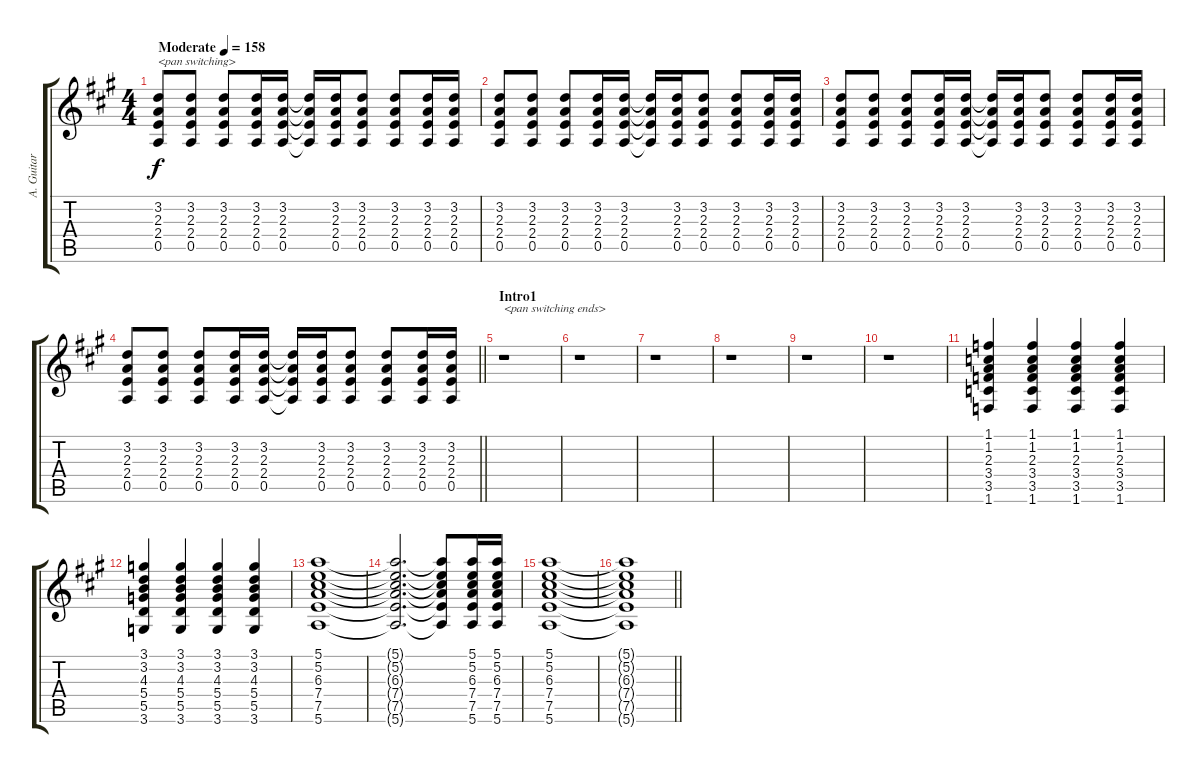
\track ("A. Guitar" "A. Guitar") {instrument acousticguitarsteel}
\staff {score tabs}
\tuning (E4 B3 G3 D3 A2 E2) {hide}
\ts (4 4)
\tempo (158 "Moderate")
\clef g2
\ks a
(3.2 2.3 2.4 0.5).8{txt "<pan switching>" dy f balance 13 instrument acousticguitarsteel} (3.2 2.3 2.4 0.5).8 (3.2 2.3 2.4 0.5).8 (3.2 2.3 2.4 0.5).16 (3.2 2.3 2.4 0.5).16 (3.2{t} 2.3{t} 2.4{t} 0.5{t}).16 (3.2 2.3 2.4 0.5).16 (3.2 2.3 2.4 0.5).8 (3.2 2.3 2.4 0.5).8 (3.2 2.3 2.4 0.5).16 (3.2 2.3 2.4 0.5).16 |
(3.2 2.3 2.4 0.5).8{balance 2} (3.2 2.3 2.4 0.5).8 (3.2 2.3 2.4 0.5).8 (3.2 2.3 2.4 0.5).16 (3.2 2.3 2.4 0.5).16 (3.2{t} 2.3{t} 2.4{t} 0.5{t}).16 (3.2 2.3 2.4 0.5).16 (3.2 2.3 2.4 0.5).8 (3.2 2.3 2.4 0.5).8 (3.2 2.3 2.4 0.5).16 (3.2 2.3 2.4 0.5).16 |
(3.2 2.3 2.4 0.5).8{balance 14} (3.2 2.3 2.4 0.5).8 (3.2 2.3 2.4 0.5).8 (3.2 2.3 2.4 0.5).16 (3.2 2.3 2.4 0.5).16 (3.2{t} 2.3{t} 2.4{t} 0.5{t}).16 (3.2 2.3 2.4 0.5).16 (3.2 2.3 2.4 0.5).8 (3.2 2.3 2.4 0.5).8 (3.2 2.3 2.4 0.5).16 (3.2 2.3 2.4 0.5).16 |
\barLineRight lightlight
(3.2 2.3 2.4 0.5).8{balance 2} (3.2 2.3 2.4 0.5).8 (3.2 2.3 2.4 0.5).8 (3.2 2.3 2.4 0.5).16 (3.2 2.3 2.4 0.5).16 (3.2{t} 2.3{t} 2.4{t} 0.5{t}).16 (3.2 2.3 2.4 0.5).16 (3.2 2.3 2.4 0.5).8 (3.2 2.3 2.4 0.5).8 (3.2 2.3 2.4 0.5).16 (3.2 2.3 2.4 0.5).16 |
\section ("" "Intro1")
r.1{txt "<pan switching ends>" balance 8} |
r.1 |
r.1 |
r.1 |
r.1 |
r.1 |
(1.1 1.2 2.3 3.4 3.5 1.6).4 (1.1 1.2 2.3 3.4 3.5 1.6).4 (1.1 1.2 2.3 3.4 3.5 1.6).4 (1.1 1.2 2.3 3.4 3.5 1.6).4 |
(3.1 3.2 4.3 5.4 5.5 3.6).4 (3.1 3.2 4.3 5.4 5.5 3.6).4 (3.1 3.2 4.3 5.4 5.5 3.6).4 (3.1 3.2 4.3 5.4 5.5 3.6).4 |
(5.1 5.2 6.3 7.4 7.5 5.6).1 |
(5.1{t} 5.2{t} 6.3{t} 7.4{t} 7.5{t} 5.6{t}).2{d} (5.1{t} 5.2{t} 6.3{t} 7.4{t} 7.5{t} 5.6{t}).8 (5.1 5.2 6.3 7.4 7.5 5.6).16 (5.1 5.2 6.3 7.4 7.5 5.6).16 |
(5.1 5.2 6.3 7.4 7.5 5.6).1 |
\barLineRight lightlight
(5.1{t} 5.2{t} 6.3{t} 7.4{t} 7.5{t} 5.6{t}).1
